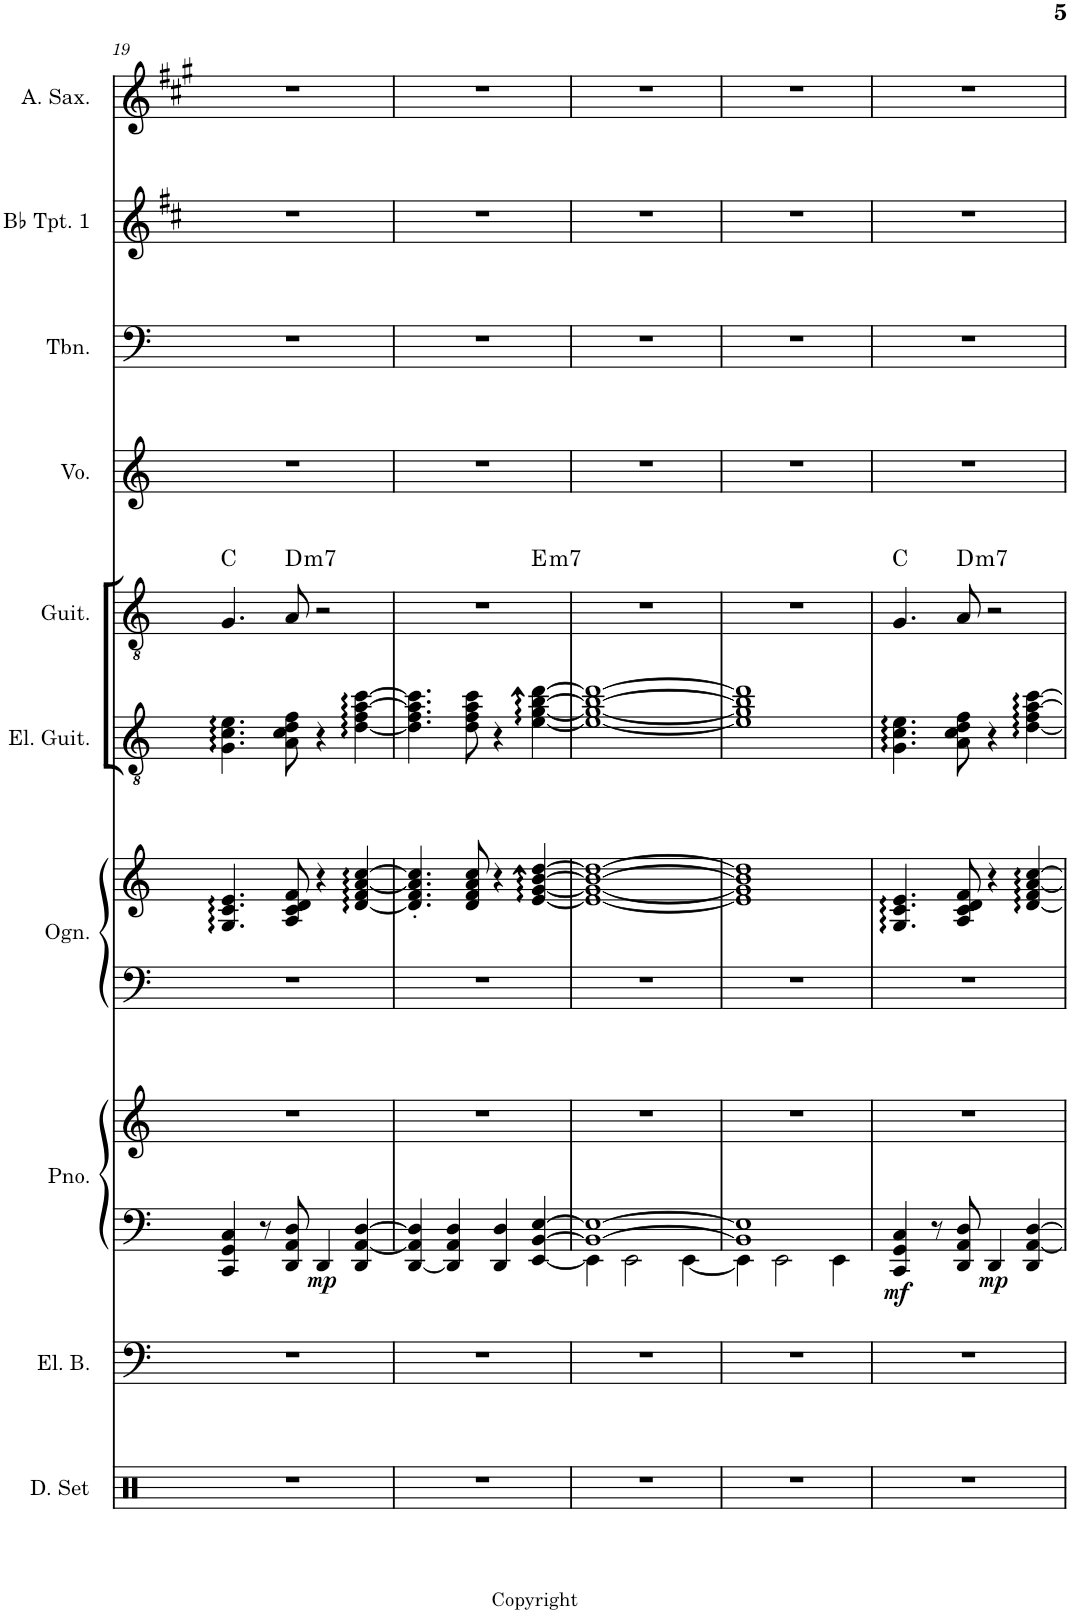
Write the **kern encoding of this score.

**kern	**kern	**kern	**kern	**dynam	**kern	**kern	**kern	**kern	**harte	**kern	**kern	**kern	**kern
*part10	*part9	*part8	*part8	*part8	*part7	*part7	*part6	*part5	*part5	*part4	*part3	*part2	*part1
*staff12	*staff11	*staff10	*staff9	*staff9/10	*staff8	*staff7	*staff6	*staff5	*	*staff4	*staff3	*staff2	*staff1
*I"Drumset	*I"Electric Bass	*I"Piano	*	*	*I"Organ	*	*I"Electric Guitar	*I"Acoustic Guitar	*	*I"Voice	*I"Trombone	*I"Bb Trumpet 1	*I"Alto Saxophone
*I'D. Set	*I'El. B.	*I'Pno.	*	*	*I'Ogn.	*	*I'El. Guit.	*I'Guit.	*	*I'Vo.	*I'Tbn.	*I'Bb Tpt. 1	*I'A. Sax.
!!LO:PB:g=z
*clefX	*clefF4	*clefF4	*clefG2	*	*clefF4	*clefG2	*clefGv2	*clefGv2	*	*clefG2	*clefF4	*clefG2	*clefG2
*	*Trd7c12	*	*	*	*	*	*	*	*	*	*	*Trd1c2	*Trd5c9
*k[]	*k[]	*k[]	*k[]	*	*k[]	*k[]	*k[]	*k[]	*	*k[]	*k[]	*k[f#c#]	*k[f#c#g#]
*M4/4	*M4/4	*M4/4	*M4/4	*	*M4/4	*M4/4	*M4/4	*M4/4	*	*M4/4	*M4/4	*M4/4	*M4/4
=19	=19	=19	=19	=19	=19	=19	=19	=19	=19	=19	=19	=19	=19
1r	1r	4CC/ 4GG/ 4C/	1r	.	1r	4.G/ 4.c/ 4.e/	4.G\ 4.c\ 4.e\	4.G/	C:maj	1r	1r	1r	1r
.	.	8r	.	.	.	.	.	.	.	.	.	.	.
!	!	!	!	!	!	!	!	!	!LO:H:kt=m7	!	!	!	!
.	.	8DD/ 8AA/ 8D/	.	.	.	8A/ 8c/ 8d/ 8f/	8A\ 8c\ 8d\ 8f\	8A/	D:min7	.	.	.	.
!	!	!	!	!LO:DY:b=2	!	!	!	!	!	!	!	!	!
.	.	4DD/	.	mp	.	4r	4r	2r	.	.	.	.	.
.	.	4DD/ [4AA/ [4D/	.	.	.	[4d/ 4f/ [4a/ [4cc/	[4d\ 4f\ [4a\ [4cc\	.	.	.	.	.	.
=20	=20	=20	=20	=20	=20	=20	=20	=20	=20	=20	=20	=20	=20
*	*	*	*	*	*	*	*	*^	*	*	*	*	*
1r	1r	[4DD/ 4AA/] 4D/]	1r	.	1r	4.d/]' 4.f/' 4.a/]' 4.cc/]'	4.d\] 4.f\ 4.a\] 4.cc\]	1r	2.ryy	.	1r	1r	1r	1r
.	.	4DD/] 4AA/ 4D/	.	.	.	.	.	.	.	.	.	.	.	.
.	.	.	.	.	.	8d/ 8f/ 8a/ 8cc/	8d\ 8f\ 8a\ 8cc\	.	.	.	.	.	.	.
.	.	4DD/ 4D/	.	.	.	4r	4r	.	.	.	.	.	.	.
!	!	!	!	!	!	!	!	!	!	!LO:H:kt=m7	!	!	!	!
.	.	[<4EE/ [4BB/ [4E/	.	.	.	[4e/ [4g/ [4b/ [4dd/	[4e\ [4g\ [4b\ [4dd\	.	4ryy	E:min7	.	.	.	.
*	*	*	*	*	*	*	*	*v	*v	*	*	*	*	*
=21	=21	=21	=21	=21	=21	=21	=21	=21	=21	=21	=21	=21	=21
*	*	*^	*	*	*	*	*	*	*	*	*	*	*
1r	1r	1BB_ 1E_	4EE\]	1r	.	1r	1e_ 1g_ 1b_ 1dd_	1e_ 1g_ 1b_ 1dd_	1r	.	1r	1r	1r	1r
.	.	.	2EE\	.	.	.	.	.	.	.	.	.	.	.
.	.	.	[4EE\	.	.	.	.	.	.	.	.	.	.	.
=22	=22	=22	=22	=22	=22	=22	=22	=22	=22	=22	=22	=22	=22	=22
1r	1r	1BB] 1E]	4EE\]	1r	.	1r	1e] 1g] 1b] 1dd]	1e] 1g] 1b] 1dd]	1r	.	1r	1r	1r	1r
.	.	.	2EE\	.	.	.	.	.	.	.	.	.	.	.
.	.	.	4EE\	.	.	.	.	.	.	.	.	.	.	.
=23	=23	=23	=23	=23	=23	=23	=23	=23	=23	=23	=23	=23	=23	=23
!	!	!	!	!	!LO:DY:b=2	!	!	!	!	!	!	!	!	!
*	*	*v	*v	*	*	*	*	*	*	*	*	*	*	*
1r	1r	4CC/ 4GG/ 4C/	1r	mf	1r	4.G/ 4.c/ 4.e/	4.G\ 4.c\ 4.e\	4.G/	C:maj	1r	1r	1r	1r
.	.	8r	.	.	.	.	.	.	.	.	.	.	.
!	!	!	!	!	!	!	!	!	!LO:H:kt=m7	!	!	!	!
.	.	8DD/ 8AA/ 8D/	.	.	.	8A/ 8c/ 8d/ 8f/	8A\ 8c\ 8d\ 8f\	8A/	D:min7	.	.	.	.
!	!	!	!	!LO:DY:b=2	!	!	!	!	!	!	!	!	!
.	.	4DD/	.	mp	.	4r	4r	2r	.	.	.	.	.
.	.	4DD/ [4AA/ [4D/	.	.	.	[4d/ 4f/ [4a/ [4cc/	[4d\ 4f\ [4a\ [4cc\	.	.	.	.	.	.
=	=	=	=	=	=	=	=	=	=	=	=	=	=
*-	*-	*-	*-	*-	*-	*-	*-	*-	*-	*-	*-	*-	*-
